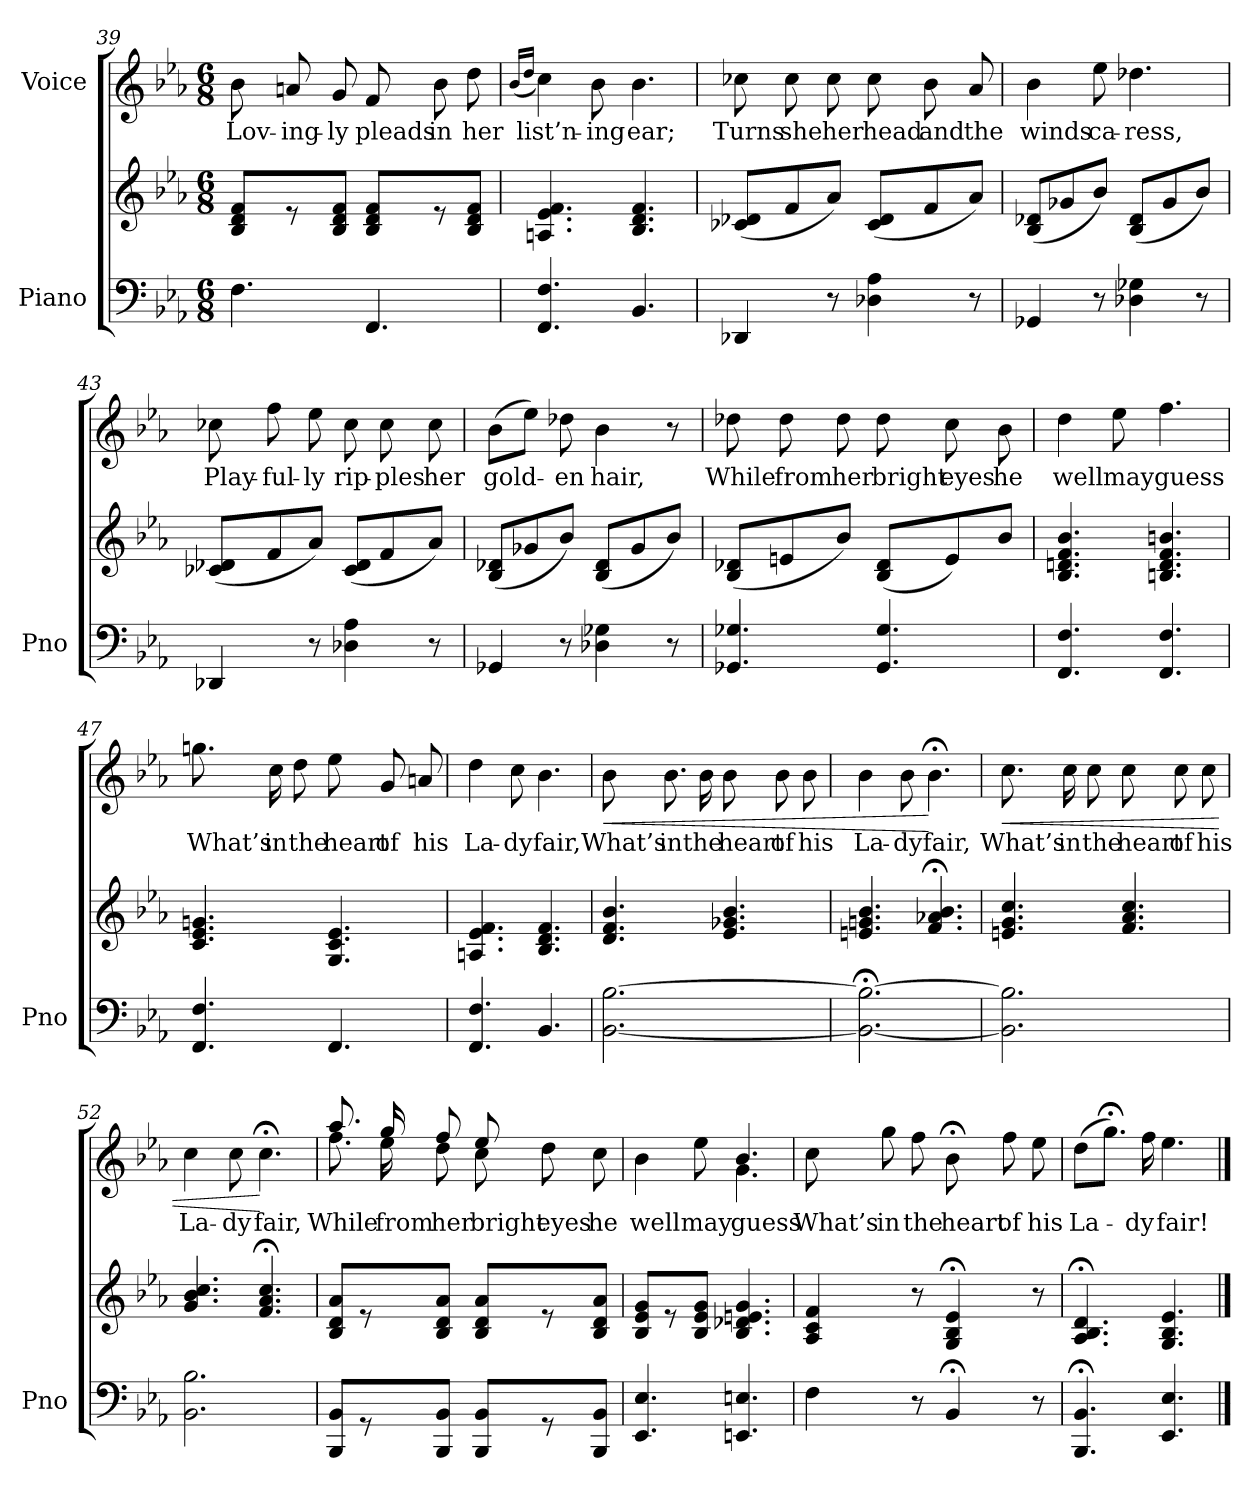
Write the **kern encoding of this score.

**kern	**kern	**kern	**text	**dynam
*part2	*part2	*part1	*part1	*part1
*staff3	*staff2	*staff1	*staff1	*staff1
*I"Piano	*	*I"Voice	*	*
*I'Pno	*	*	*	*
!!LO:LB:g=z
*clefF4	*clefG2	*clefG2	*	*
*k[b-e-a-]	*k[b-e-a-]	*k[b-e-a-]	*	*
*M6/8	*M6/8	*M6/8	*	*
=39	=39	=39	=39	=39
!	!	!	!LO:LY:b	!
4.F\	8B-/ 8d/ 8f/L	8b-\	Lov-	.
!	!	!	!LO:LY:b	!
.	8r	8an/	-ing-	.
!	!	!	!LO:LY:b	!
.	8B-/ 8d/ 8f/J	8g/	-ly	.
!	!	!	!LO:LY:b	!
4.FF/	8B-/ 8d/ 8f/L	8f/	pleads	.
!	!	!	!LO:LY:b	!
.	8r	8b-\	in	.
!	!	!	!LO:LY:b	!
.	8B-/ 8d/ 8f/J	8dd\	her	.
=40	=40	=40	=40	=40
.	.	(16qb-/LL	.	.
.	.	16qdd/JJ	.	.
!	!	!	!LO:LY:b	!
4.FF/ 4.F/	4.An/ 4.e-/ 4.f/	4cc\)	list’n-	.
!	!	!	!LO:LY:b	!
.	.	8b-\	-ing	.
!	!	!	!LO:LY:b	!
4.BB-/	4.B-/ 4.d/ 4.f/	4.b-\	ear;	.
=41	=41	=41	=41	=41
!	!	!	!LO:LY:b	!
4DD-X/	(8c-X/ 8d-X/L	8cc-X\	Turns	.
!	!	!	!LO:LY:b	!
.	8f/	8cc-\	she	.
!	!	!	!LO:LY:b	!
8r	8a-/J)	8cc-\	her	.
!	!	!	!LO:LY:b	!
4D-X\ 4A-\	(8c-/ 8d-/L	8cc-\	head	.
!	!	!	!LO:LY:b	!
.	8f/	8b-\	and	.
!	!	!	!LO:LY:b	!
8r	8a-/J)	8a-/	the	.
!!LO:LB:g=z
=42	=42	=42	=42	=42
!	!	!	!LO:LY:b	!
4GG-X/	(8B-/ 8d-X/L	4b-\	winds	.
.	8g-X/	.	.	.
!	!	!	!LO:LY:b	!
8r	8b-/J)	8ee-\	ca-	.
!	!	!	!LO:LY:b	!
4D-X\ 4G-X\	(8B-/ 8d-/L	4.dd-X\	-ress,	.
.	8g-/	.	.	.
8r	8b-/J)	.	.	.
=43	=43	=43	=43	=43
!	!	!	!LO:LY:b	!
4DD-X/	(8c-X/ 8d-X/L	8cc-X\	Play-	.
!	!	!	!LO:LY:b	!
.	8f/	8ff\	-ful-	.
!	!	!	!LO:LY:b	!
8r	8a-/J)	8ee-\	-ly	.
!	!	!	!LO:LY:b	!
4D-X\ 4A-\	(8c-/ 8d-/L	8cc-\	rip-	.
!	!	!	!LO:LY:b	!
.	8f/	8cc-\	-ples	.
!	!	!	!LO:LY:b	!
8r	8a-/J)	8cc-\	her	.
=44	=44	=44	=44	=44
!	!	!	!LO:LY:b	!
4GG-X/	(8B-/ 8d-X/L	(8b-\L	gold-	.
.	8g-X/	8ee-\J)	.	.
!	!	!	!LO:LY:b	!
8r	8b-/J)	8dd-X\	-en	.
!	!	!	!LO:LY:b	!
4D-X\ 4G-X\	(8B-/ 8d-/L	4b-\	hair,	.
.	8g-/	.	.	.
8r	8b-/J)	8r	.	.
!!LO:PB:g=z
=45	=45	=45	=45	=45
!	!	!	!LO:LY:b	!
4.GG-X/ 4.G-X/	(8B-/ 8d-X/L	8dd-X\	While	.
!	!	!	!LO:LY:b	!
.	8en/	8dd-\	from	.
!	!	!	!LO:LY:b	!
.	8b-/J)	8dd-\	her	.
!	!	!	!LO:LY:b	!
4.GG-/ 4.G-/	(8B-/ 8d-/L	8dd-\	bright	.
!	!	!	!LO:LY:b	!
.	8e/)	8cc\	eyes	.
!	!	!	!LO:LY:b	!
.	8b-/J	8b-\	he	.
=46	=46	=46	=46	=46
!	!	!	!LO:LY:b	!
4.FF/ 4.F/	4.B-/ 4.dn/ 4.f/ 4.b-/	4dd\	well	.
!	!	!	!LO:LY:b	!
.	.	8ee-\	may	.
!	!	!	!LO:LY:b	!
4.FF/ 4.F/	4.Bn/ 4.d/ 4.f/ 4.bn/	4.ff\	guess	.
=47	=47	=47	=47	=47
!	!	!	!LO:LY:b	!
4.FF/ 4.F/	4.c/ 4.e-/ 4.gn/	8.ggn\	What’s	.
!	!	!	!LO:LY:b	!
.	.	16cc\	in	.
!	!	!	!LO:LY:b	!
.	.	8dd\	the	.
!	!	!	!LO:LY:b	!
4.FF/	4.G/ 4.c/ 4.e-/	8ee-\	heart	.
!	!	!	!LO:LY:b	!
.	.	8g/	of	.
!	!	!	!LO:LY:b	!
.	.	8an/	his	.
!!LO:LB:g=z
=48	=48	=48	=48	=48
!	!	!	!LO:LY:b	!
4.FF/ 4.F/	4.An/ 4.e-/ 4.f/	4dd\	La-	.
!	!	!	!LO:LY:b	!
.	.	8cc\	-dy	.
!	!	!	!LO:LY:b	!
4.BB-/	4.B-/ 4.d/ 4.f/	4.b-\	fair,	.
=49	=49	=49	=49	=49
!	!	!	!LO:LY:b	!LO:HP:b
[2.BB-\ [2.B-\	4.d/ 4.f/ 4.b-/	8b-\	What’s	<
!	!	!	!LO:LY:b	!
.	.	8.b-\	in	.
!	!	!	!LO:LY:b	!
.	.	16b-\	the	.
!	!	!	!LO:LY:b	!
.	4.e-/ 4.g-X/ 4.b-/	8b-\	heart	.
!	!	!	!LO:LY:b	!
.	.	8b-\	of	.
!	!	!	!LO:LY:b	!
.	.	8b-\	his	.
=50	=50	=50	=50	=50
!	!	!	!LO:LY:b	!
2.BB-\_;< 2.B-\_;<	4.en/ 4.gn/ 4.b-/	4b-\	La-	.
!	!	!	!LO:LY:b	!
.	.	8b-\	-dy	.
!	!	!	!LO:LY:b	!
.	4.f/; 4.a-X/; 4.b-/;	4.b-;<\	fair,	[
!!LO:LB:g=z
=51	=51	=51	=51	=51
!	!	!	!LO:LY:b	!LO:HP:b
2.BB-\] 2.B-\]	4.en/ 4.g/ 4.cc/	8.cc\	What’s	<
!	!	!	!LO:LY:b	!
.	.	16cc\	in	.
!	!	!	!LO:LY:b	!
.	.	8cc\	the	.
!	!	!	!LO:LY:b	!
.	4.f/ 4.a-/ 4.cc/	8cc\	heart	.
!	!	!	!LO:LY:b	!
.	.	8cc\	of	.
!	!	!	!LO:LY:b	!
.	.	8cc\	his	.
=52	=52	=52	=52	=52
!	!	!	!LO:LY:b	!
2.BB-\ 2.B-\	4.g/ 4.b-/ 4.cc/	4cc\	La-	.
!	!	!	!LO:LY:b	!
.	.	8cc\	-dy	.
!	!	!	!LO:LY:b	!
.	4.f/;< 4.a-/;< 4.cc/;<	4.cc;<\	fair,	[
=53	=53	=53	=53	=53
!	!	!	!LO:LY:b	!
*	*	*^	*	*
8BBB-/ 8BB-/L	8B-/ 8d/ 8a-/L	8.ff\	8.aa-/	While	.
8r	8r	.	.	.	.
!	!	!	!	!LO:LY:b	!
.	.	16ee-\	16gg/	from	.
!	!	!	!	!LO:LY:b	!
8BBB-/ 8BB-/J	8B-/ 8d/ 8a-/J	8dd\	8ff/	her	.
!	!	!	!	!LO:LY:b	!
8BBB-/ 8BB-/L	8B-/ 8d/ 8a-/L	8cc\	8ee-/	bright	.
!	!	!	!	!LO:LY:b	!
8r	8r	8dd\	8ryy	eyes	.
!	!	!	!	!LO:LY:b	!
8BBB-/ 8BB-/J	8B-/ 8d/ 8a-/J	8cc\	8ryy	he	.
!!LO:LB:g=z	!!
=54	=54	=54	=54	=54	=54
!	!	!	!	!LO:LY:b	!
4.EE-/ 4.E-/	8B-/ 8e-/ 8g/L	4b-\	4.ryy	well	.
.	8r	.	.	.	.
!	!	!	!	!LO:LY:b	!
.	8B-/ 8e-/ 8g/J	8ee-\	.	may	.
!	!	!	!	!LO:LY:b	!
4.EEn/ 4.En/	4.B-/ 4.d-X/ 4.en/ 4.g/	4.b-/	4.g\	guess	.
=55	=55	=55	=55	=55	=55
!	!	!	!	!LO:LY:b	!
*	*	*v	*v	*	*
4F\	4A-/ 4c/ 4f/	8cc\	What’s	.
!	!	!	!LO:LY:b	!
.	.	8gg\	in	.
!	!	!	!LO:LY:b	!
8r	8r	8ff\	the	.
!	!	!	!LO:LY:b	!
4BB-;/	4G/;< 4B-/;< 4e-/;<	8b-;<\	heart	.
!	!	!	!LO:LY:b	!
.	.	8ff\	of	.
!	!	!	!LO:LY:b	!
8r	8r	8ee-\	his	.
=56	=56	=56	=56	=56
!	!	!	!LO:LY:b	!
4.BBB-/;< 4.BB-/;<	4.A-/;< 4.B-/;< 4.d/;<	(8dd\L	La-	.
.	.	8.gg;<\J)	.	.
!	!	!	!LO:LY:b	!
.	.	16ff\	-dy	.
!	!	!	!LO:LY:b	!
4.EE-/ 4.E-/	4.G/ 4.B-/ 4.e-/	4.ee-\	fair!	.
==	==	==	==	==
*-	*-	*-	*-	*-
